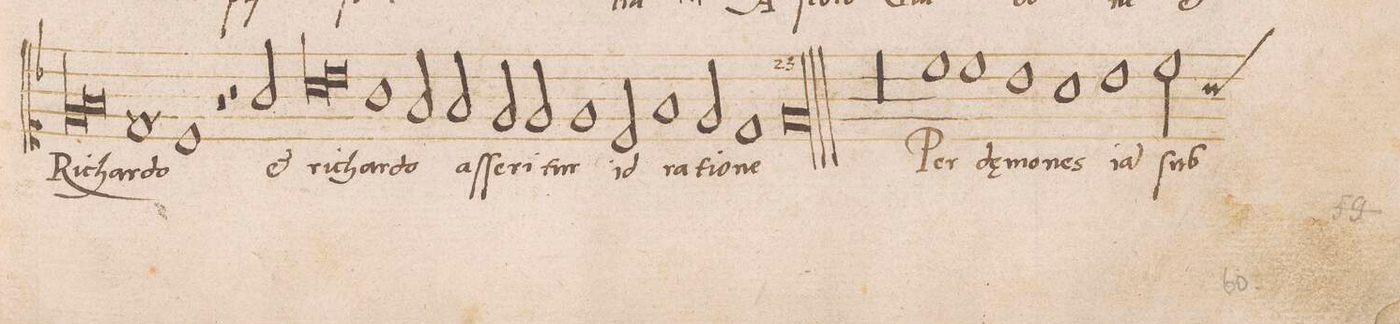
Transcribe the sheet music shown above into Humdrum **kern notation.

**kern	**text
*I"DISCANTVS	*
*clefC1	*
*k[b-]	*
*met(C|)	*
*M2/1	*
*lig	*
1e	Ri-
=83-	=83-
1f	.
*Xlig	*
1e	-char-
=84-	=84-
1c	-do
1r	.
=85-	=85-
2r	.
2g/	et
*lig	*
1a	ri-
=86-	=86-
1b-	.
*Xlig	*
1a	-char-
=87-	=87-
2f/	-do
2f/	aſ-
2e/	-ſe-
2e/	-ri-
=88-	=88-
1e	-tur
2c/	id
1f/	ra-
=89-	=89-
2e/	-ti-
1d	-o-
=90-	=90-
0el	-ne
=91||	=91||
00r	.
=92-	=92-
=93-	=93-
1cc	Per
1cc	dę-
=94-	=94-
1b-	-mo-
1a	-nes
=95-	=95-
1b-	ia(m)
*custos:a	*
2cc\	ſub-
*-	*-
